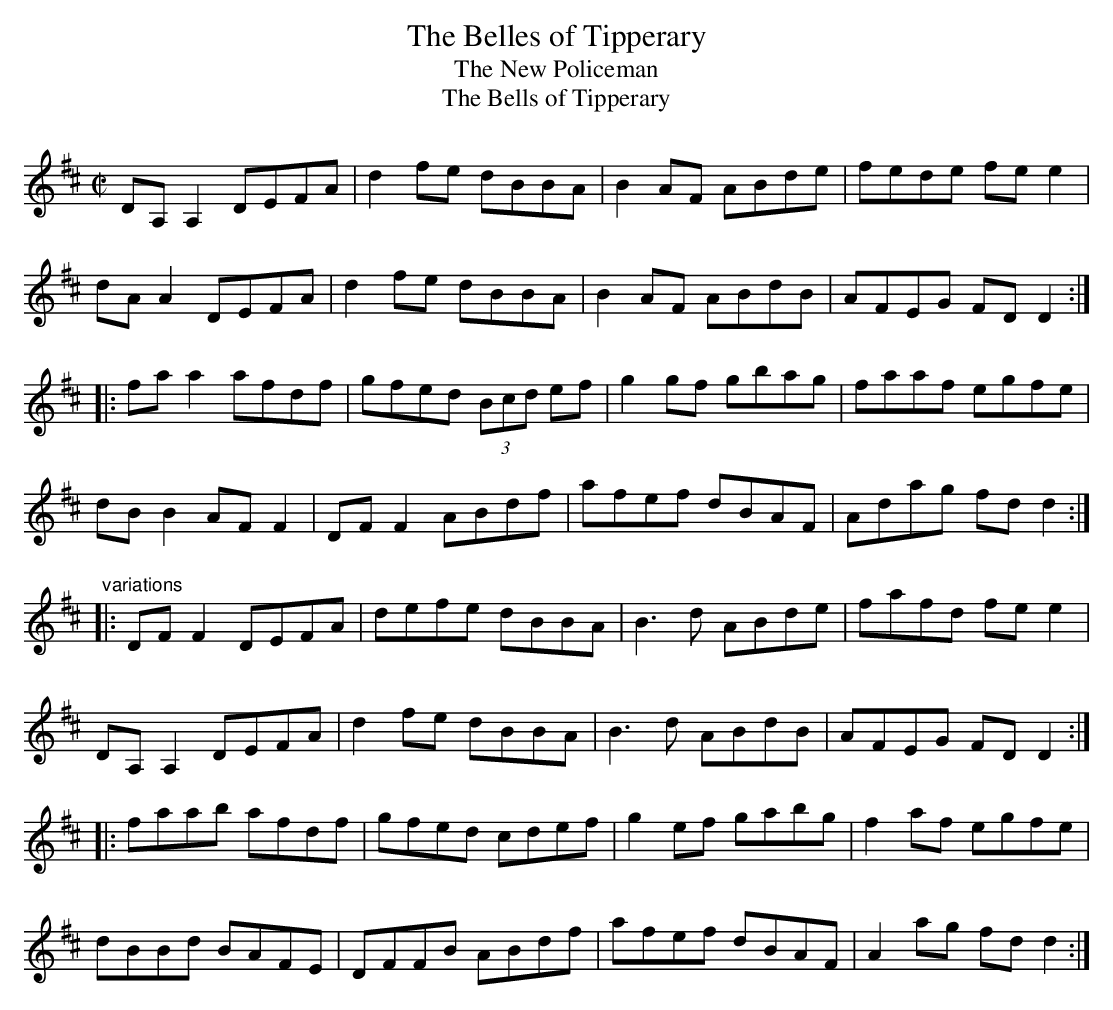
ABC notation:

X:1
T:Belles of Tipperary, The
T:New Policeman, The
T:Bells of Tipperary, The
M:C|
K:D
DA,A,2 DEFA|d2fe dBBA|B2AF ABde|fede fee2|
dAA2 DEFA|d2fe dBBA|B2AF ABdB|AFEG FDD2:|
|:faa2 afdf|gfed (3Bcd ef|g2gf gbag|faaf egfe|
dBB2 AFF2|DFF2 ABdf|afef dBAF|Adag fdd2:|
"variations"
|:DFF2 DEFA|defe dBBA|B3d ABde|fafd fee2|
DA,A,2 DEFA|d2fe dBBA|B3d ABdB|AFEG FDD2:|
|:faab afdf|gfed cdef|g2ef gabg|f2af egfe|
dBBd BAFE|DFFB ABdf|afef dBAF|A2ag fdd2:|
